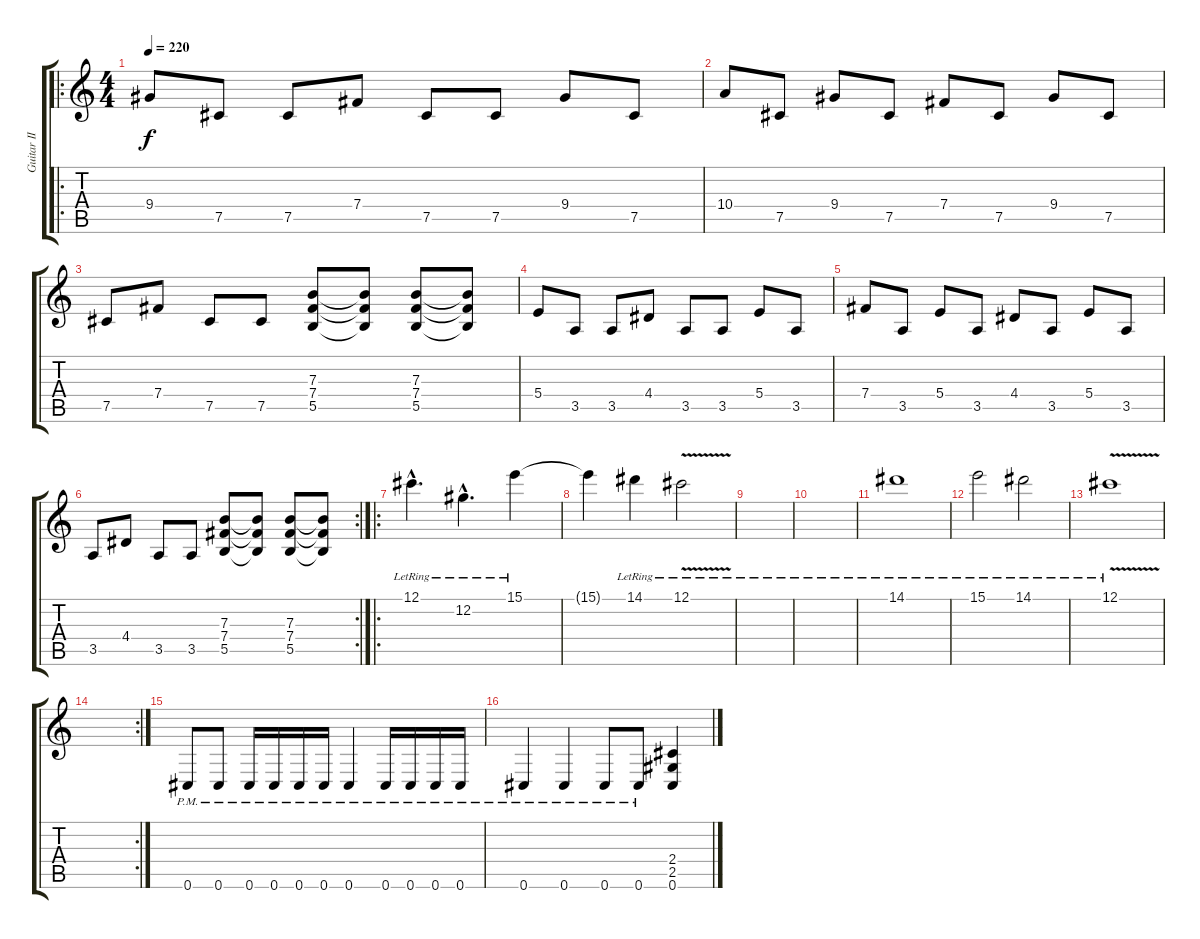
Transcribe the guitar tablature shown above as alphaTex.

\track ("Guitar II" "Guitar II") {instrument distortionguitar}
\staff {score tabs}
\tuning (Db4 Ab3 E3 B2 Gb2 Db2) {hide}
\ro
\ts (4 4)
\tempo 220
\clef g2
\ks c
9.4.8{dy f volume 16} 7.5.8 7.5.8 7.4.8 7.5.8 7.5.8 9.4.8 7.5.8 |
10.4.8 7.5.8 9.4.8 7.5.8 7.4.8 7.5.8 9.4.8 7.5.8 |
7.5.8 7.4.8 7.5.8 7.5.8 (7.3 7.4 5.5).8 (7.3{t} 7.4{t} 5.5{t}).8 (7.3 7.4 5.5).8 (7.3{t} 7.4{t} 5.5{t}).8 |
5.4.8 3.5.8 3.5.8 4.4.8 3.5.8 3.5.8 5.4.8 3.5.8 |
7.4.8 3.5.8 5.4.8 3.5.8 4.4.8 3.5.8 5.4.8 3.5.8 |
\rc 2
3.5.8 4.4.8 3.5.8 3.5.8 (7.3 7.4 5.5).8 (7.3{t} 7.4{t} 5.5{t}).8 (7.3 7.4 5.5).8 (7.3{t} 7.4{t} 5.5{t}).8 |
\ro
12.1{hac lr}.4{d volume 9} 12.2{hac lr}.4{d} 15.1{lr}.4 |
15.1{t}.4 14.1{lr}.4 12.1{v lr}.2 |
|
|
14.1{lr}.1 |
15.1{lr}.2 14.1{lr}.2 |
12.1{v lr}.1 |
\rc 2
|
0.6{pm}.8{volume 13} 0.6{pm}.8 0.6{pm}.16 0.6{pm}.16 0.6{pm}.16 0.6{pm}.16 0.6{pm}.4 0.6{pm}.16 0.6{pm}.16 0.6{pm}.16 0.6{pm}.16 |
0.6{pm}.4 0.6{pm}.4 0.6{pm}.8 0.6{pm}.8 (2.4 2.5 0.6).4
